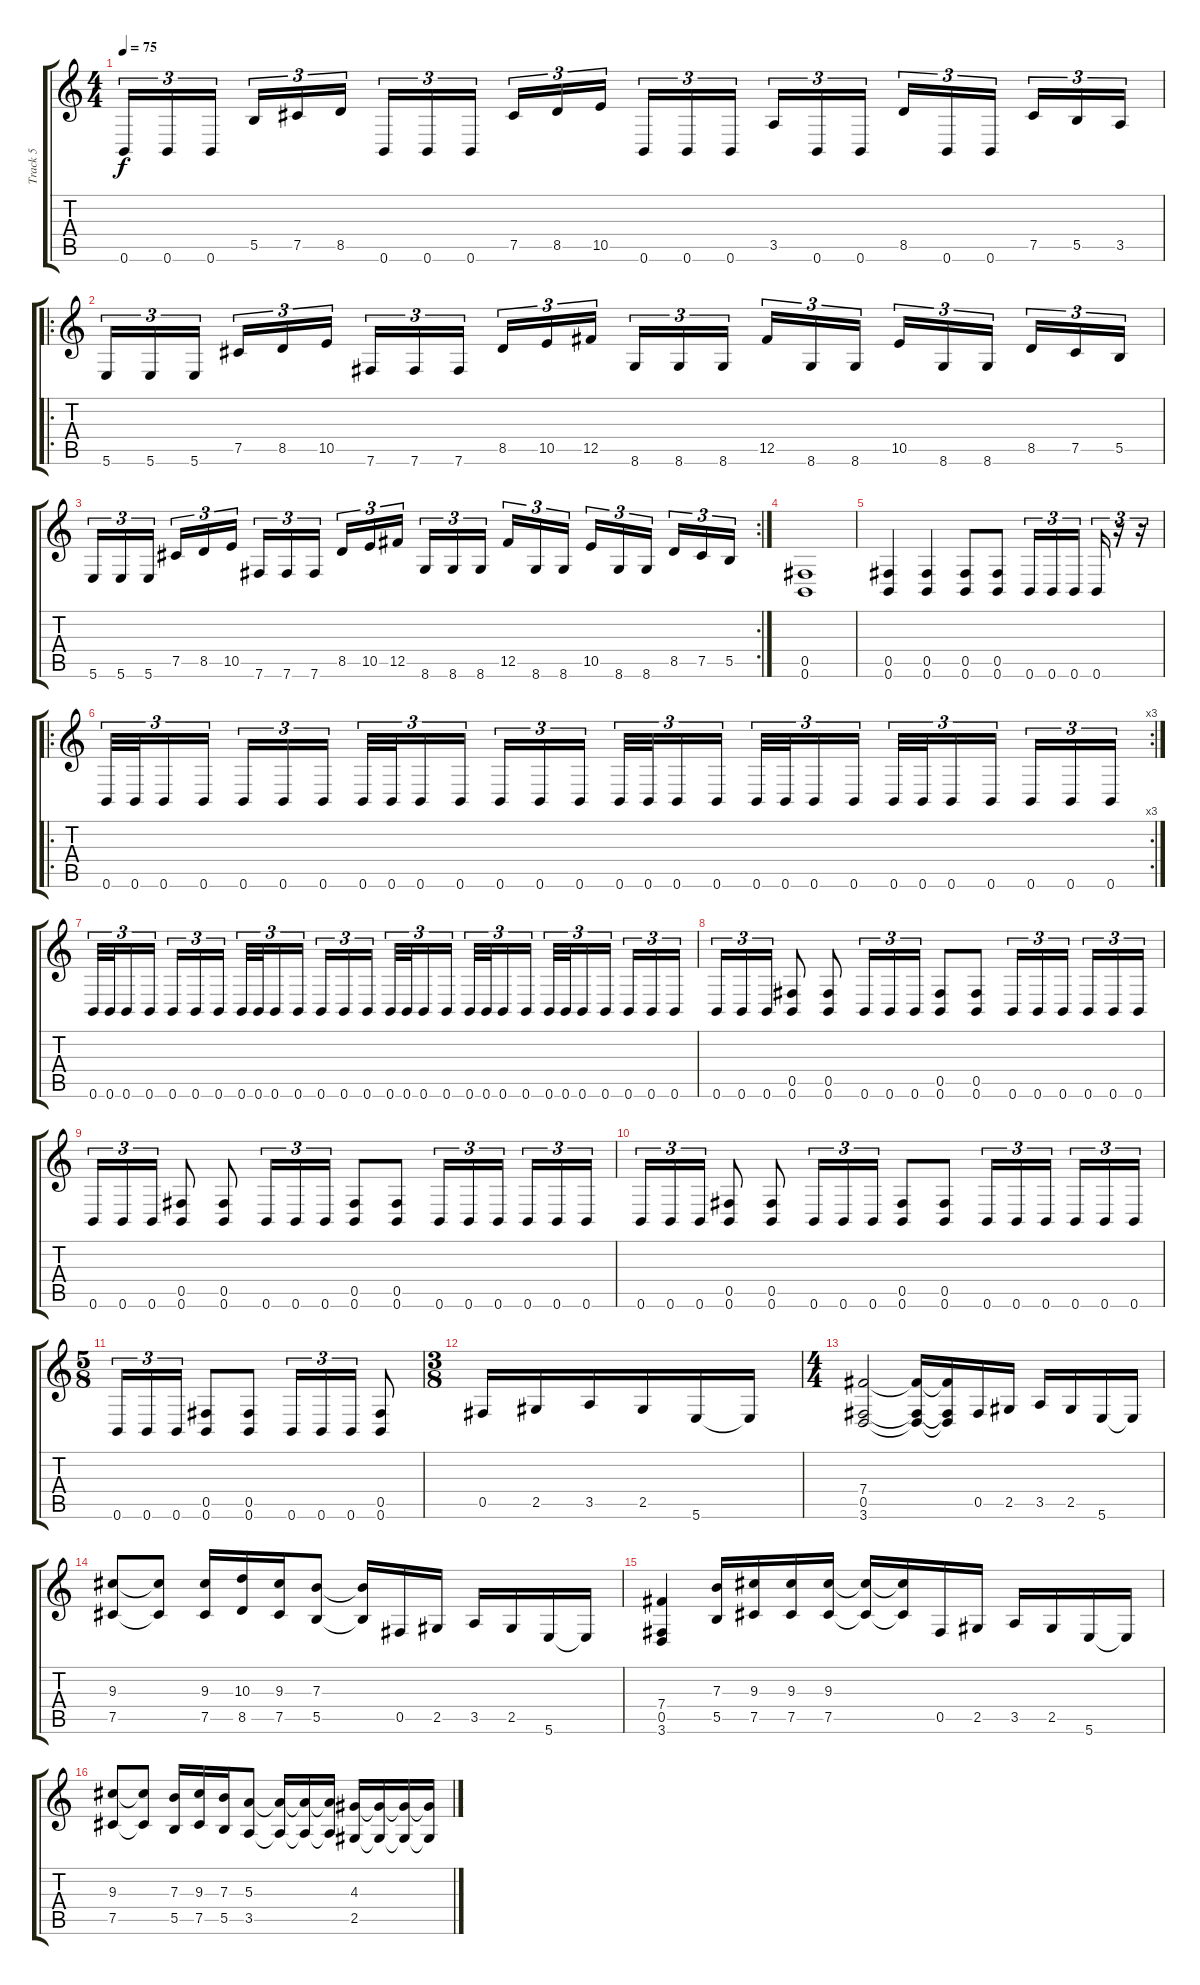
\track ("Track 5" "Track 5") {instrument distortionguitar}
\staff {score tabs}
\tuning (Db4 Ab3 E3 B2 Gb2 B1) {hide}
\ts (4 4)
\tempo 75
\clef g2
\ks c
0.6.16{tu (3 2) dy f} 0.6.16{tu (3 2)} 0.6.16{tu (3 2) beam splitsecondary} 5.5.16{tu (3 2)} 7.5.16{tu (3 2)} 8.5.16{tu (3 2)} 0.6.16{tu (3 2)} 0.6.16{tu (3 2)} 0.6.16{tu (3 2) beam splitsecondary} 7.5.16{tu (3 2)} 8.5.16{tu (3 2)} 10.5.16{tu (3 2)} 0.6.16{tu (3 2)} 0.6.16{tu (3 2)} 0.6.16{tu (3 2) beam splitsecondary} 3.5.16{tu (3 2)} 0.6.16{tu (3 2)} 0.6.16{tu (3 2)} 8.5.16{tu (3 2)} 0.6.16{tu (3 2)} 0.6.16{tu (3 2) beam splitsecondary} 7.5.16{tu (3 2)} 5.5.16{tu (3 2)} 3.5.16{tu (3 2)} |
\ro
5.6.16{tu (3 2)} 5.6.16{tu (3 2)} 5.6.16{tu (3 2) beam splitsecondary} 7.5.16{tu (3 2)} 8.5.16{tu (3 2)} 10.5.16{tu (3 2)} 7.6.16{tu (3 2)} 7.6.16{tu (3 2)} 7.6.16{tu (3 2) beam splitsecondary} 8.5.16{tu (3 2)} 10.5.16{tu (3 2)} 12.5.16{tu (3 2)} 8.6.16{tu (3 2)} 8.6.16{tu (3 2)} 8.6.16{tu (3 2) beam splitsecondary} 12.5.16{tu (3 2)} 8.6.16{tu (3 2)} 8.6.16{tu (3 2)} 10.5.16{tu (3 2)} 8.6.16{tu (3 2)} 8.6.16{tu (3 2) beam splitsecondary} 8.5.16{tu (3 2)} 7.5.16{tu (3 2)} 5.5.16{tu (3 2)} |
\rc 2
5.6.16{tu (3 2)} 5.6.16{tu (3 2)} 5.6.16{tu (3 2) beam splitsecondary} 7.5.16{tu (3 2)} 8.5.16{tu (3 2)} 10.5.16{tu (3 2)} 7.6.16{tu (3 2)} 7.6.16{tu (3 2)} 7.6.16{tu (3 2) beam splitsecondary} 8.5.16{tu (3 2)} 10.5.16{tu (3 2)} 12.5.16{tu (3 2)} 8.6.16{tu (3 2)} 8.6.16{tu (3 2)} 8.6.16{tu (3 2) beam splitsecondary} 12.5.16{tu (3 2)} 8.6.16{tu (3 2)} 8.6.16{tu (3 2)} 10.5.16{tu (3 2)} 8.6.16{tu (3 2)} 8.6.16{tu (3 2) beam splitsecondary} 8.5.16{tu (3 2)} 7.5.16{tu (3 2)} 5.5.16{tu (3 2)} |
(0.5 0.6).1 |
(0.5 0.6).4 (0.5 0.6).4 (0.5 0.6).8 (0.5 0.6).8 0.6.16{tu (3 2)} 0.6.16{tu (3 2)} 0.6.16{tu (3 2) beam splitsecondary} 0.6.16{tu (3 2)} r.16{tu (3 2)} r.16{tu (3 2)} |
\ro
\rc 3
0.6.32{tu (3 2)} 0.6.32{tu (3 2)} 0.6.16{tu (3 2)} 0.6.16{tu (3 2) beam splitsecondary} 0.6.16{tu (3 2)} 0.6.16{tu (3 2)} 0.6.16{tu (3 2)} 0.6.32{tu (3 2)} 0.6.32{tu (3 2)} 0.6.16{tu (3 2)} 0.6.16{tu (3 2) beam splitsecondary} 0.6.16{tu (3 2)} 0.6.16{tu (3 2)} 0.6.16{tu (3 2)} 0.6.32{tu (3 2)} 0.6.32{tu (3 2)} 0.6.16{tu (3 2)} 0.6.16{tu (3 2) beam splitsecondary} 0.6.32{tu (3 2)} 0.6.32{tu (3 2)} 0.6.16{tu (3 2)} 0.6.16{tu (3 2)} 0.6.32{tu (3 2)} 0.6.32{tu (3 2)} 0.6.16{tu (3 2)} 0.6.16{tu (3 2) beam splitsecondary} 0.6.16{tu (3 2)} 0.6.16{tu (3 2)} 0.6.16{tu (3 2)} |
0.6.32{tu (3 2)} 0.6.32{tu (3 2)} 0.6.16{tu (3 2)} 0.6.16{tu (3 2) beam splitsecondary} 0.6.16{tu (3 2)} 0.6.16{tu (3 2)} 0.6.16{tu (3 2)} 0.6.32{tu (3 2)} 0.6.32{tu (3 2)} 0.6.16{tu (3 2)} 0.6.16{tu (3 2) beam splitsecondary} 0.6.16{tu (3 2)} 0.6.16{tu (3 2)} 0.6.16{tu (3 2)} 0.6.32{tu (3 2)} 0.6.32{tu (3 2)} 0.6.16{tu (3 2)} 0.6.16{tu (3 2) beam splitsecondary} 0.6.32{tu (3 2)} 0.6.32{tu (3 2)} 0.6.16{tu (3 2)} 0.6.16{tu (3 2)} 0.6.32{tu (3 2)} 0.6.32{tu (3 2)} 0.6.16{tu (3 2)} 0.6.16{tu (3 2) beam splitsecondary} 0.6.16{tu (3 2)} 0.6.16{tu (3 2)} 0.6.16{tu (3 2)} |
0.6.16{tu (3 2)} 0.6.16{tu (3 2)} 0.6.16{tu (3 2)} (0.5 0.6).8 (0.5 0.6).8 0.6.16{tu (3 2)} 0.6.16{tu (3 2)} 0.6.16{tu (3 2)} (0.5 0.6).8 (0.5 0.6).8 0.6.16{tu (3 2)} 0.6.16{tu (3 2)} 0.6.16{tu (3 2) beam splitsecondary} 0.6.16{tu (3 2)} 0.6.16{tu (3 2)} 0.6.16{tu (3 2)} |
0.6.16{tu (3 2)} 0.6.16{tu (3 2)} 0.6.16{tu (3 2)} (0.5 0.6).8 (0.5 0.6).8 0.6.16{tu (3 2)} 0.6.16{tu (3 2)} 0.6.16{tu (3 2)} (0.5 0.6).8 (0.5 0.6).8 0.6.16{tu (3 2)} 0.6.16{tu (3 2)} 0.6.16{tu (3 2) beam splitsecondary} 0.6.16{tu (3 2)} 0.6.16{tu (3 2)} 0.6.16{tu (3 2)} |
0.6.16{tu (3 2)} 0.6.16{tu (3 2)} 0.6.16{tu (3 2)} (0.5 0.6).8 (0.5 0.6).8 0.6.16{tu (3 2)} 0.6.16{tu (3 2)} 0.6.16{tu (3 2)} (0.5 0.6).8 (0.5 0.6).8 0.6.16{tu (3 2)} 0.6.16{tu (3 2)} 0.6.16{tu (3 2) beam splitsecondary} 0.6.16{tu (3 2)} 0.6.16{tu (3 2)} 0.6.16{tu (3 2)} |
\ts (5 8)
0.6.16{tu (3 2)} 0.6.16{tu (3 2)} 0.6.16{tu (3 2)} (0.5 0.6).8 (0.5 0.6).8 0.6.16{tu (3 2)} 0.6.16{tu (3 2)} 0.6.16{tu (3 2)} (0.5 0.6).8 |
\ts (3 8)
0.5.16 2.5.16 3.5.16 2.5.16 5.6.16 5.6{t}.16 |
\ts (4 4)
(7.4 0.5 3.6).2 (7.4{t} 0.5{t} 3.6{t}).16 (7.4{t} 0.5{t} 3.6{t}).16 0.5.16 2.5.16 3.5.16 2.5.16 5.6.16 5.6{t}.16 |
(9.3 7.5).8 (9.3{t} 7.5{t}).8 (9.3 7.5).16 (10.3 8.5).16 (9.3 7.5).16 (7.3 5.5).8 (7.3{t} 5.5{t}).16 0.5.16 2.5.16 3.5.16 2.5.16 5.6.16 5.6{t}.16 |
(7.4 0.5 3.6).4 (7.3 5.5).16 (9.3 7.5).16 (9.3 7.5).16 (9.3 7.5).16 (9.3{t} 7.5{t}).16 (9.3{t} 7.5{t}).16 0.5.16 2.5.16 3.5.16 2.5.16 5.6.16 5.6{t}.16 |
(9.3 7.5).8 (9.3{t} 7.5{t}).8 (7.3 5.5).16 (9.3 7.5).16 (7.3 5.5).16 (5.3 3.5).8 (5.3{t} 3.5{t}).16 (5.3{t} 3.5{t}).16 (5.3{t} 3.5{t}).16 (4.3 2.5).16 (4.3{t} 2.5{t}).16 (4.3{t} 2.5{t}).16 (4.3{t} 2.5{t}).16
